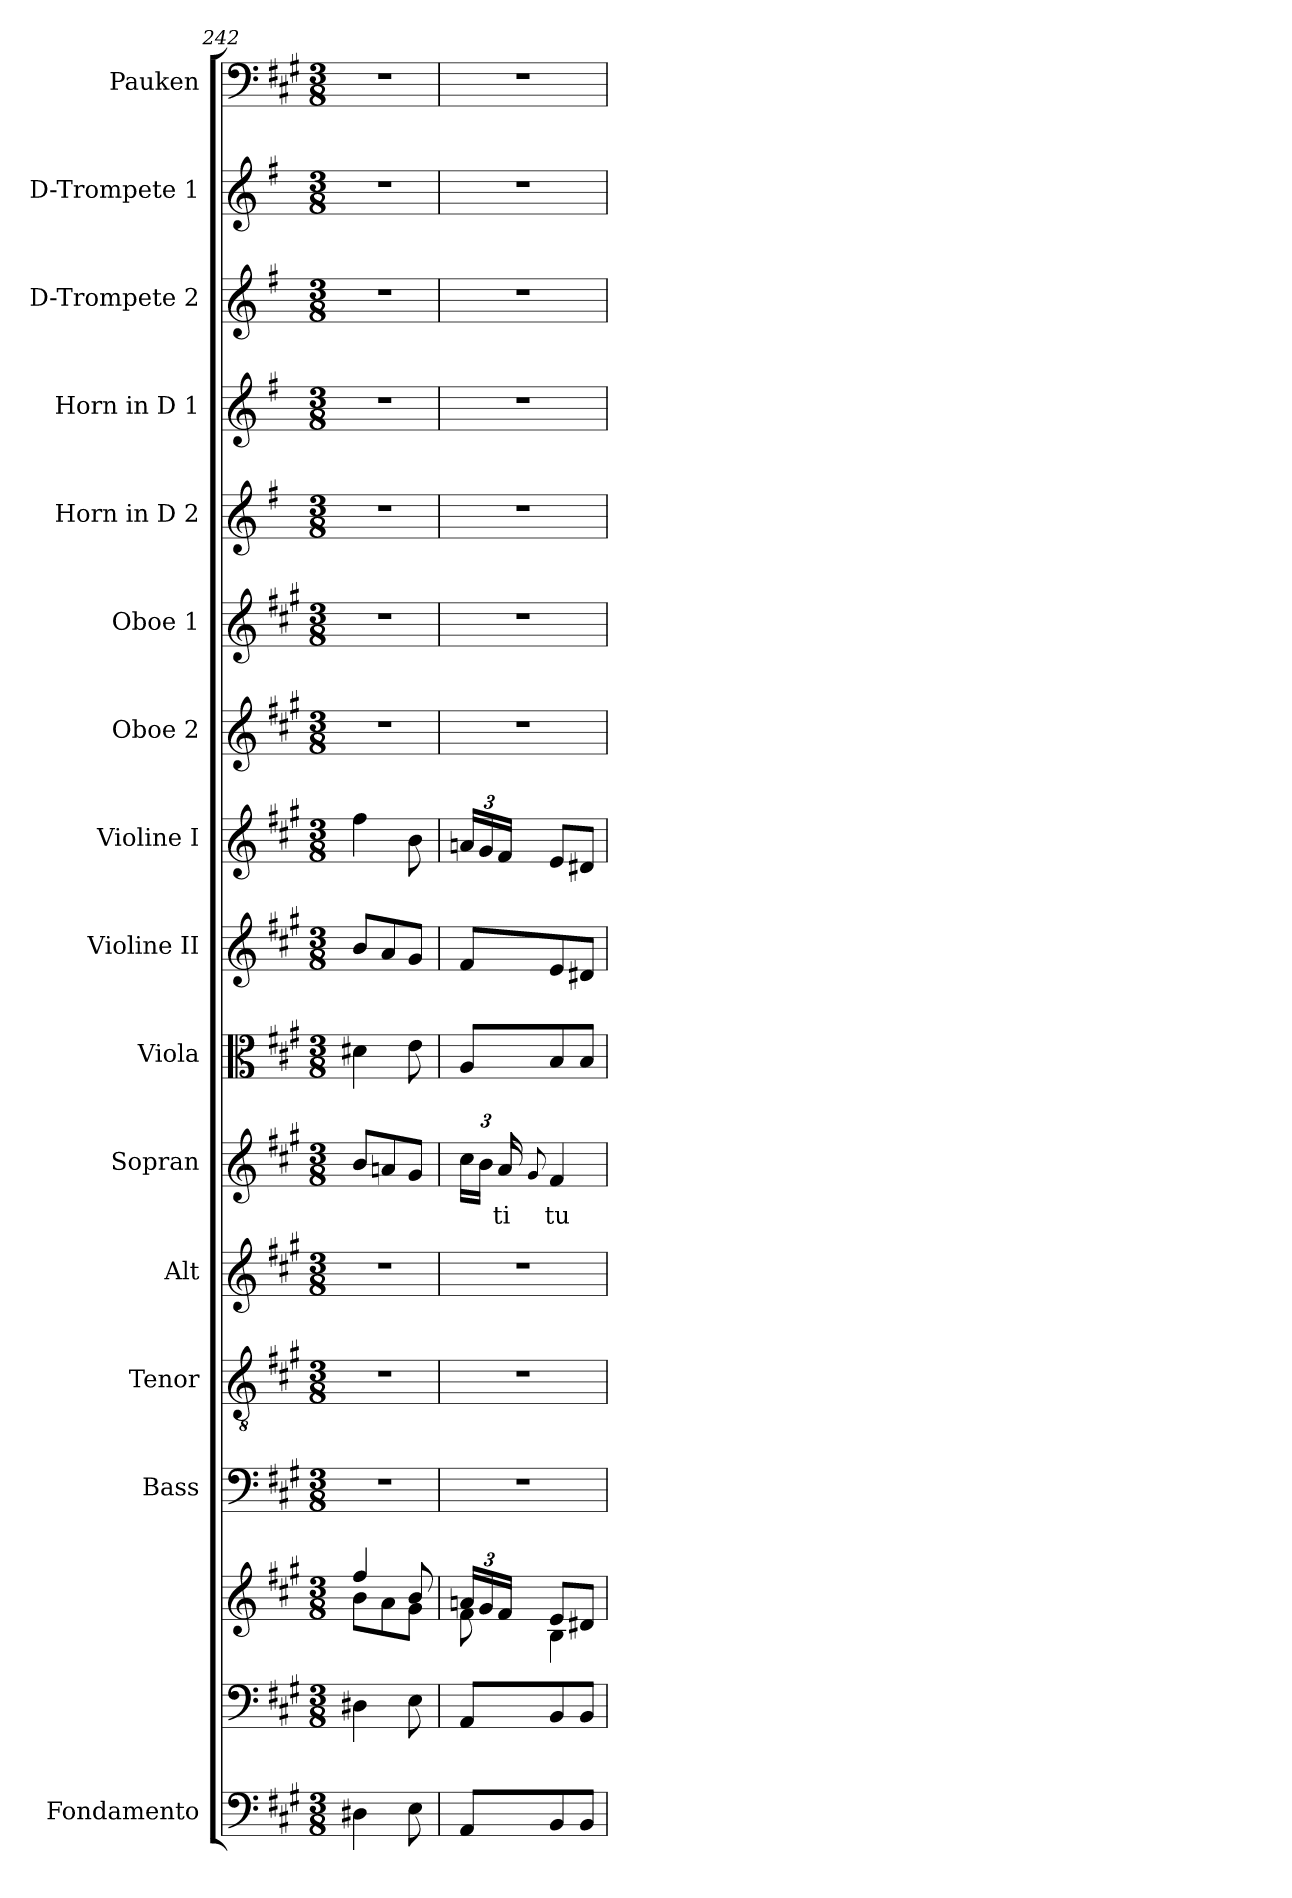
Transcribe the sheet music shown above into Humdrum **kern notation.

**kern	**kern	**kern	**kern	**kern	**kern	**kern	**text	**kern	**kern	**kern	**kern	**kern	**kern	**kern	**kern	**kern	**kern
*part16	*part15	*part15	*part14	*part13	*part12	*part11	*part11	*part10	*part9	*part8	*part7	*part6	*part5	*part4	*part3	*part2	*part1
*staff17	*staff16	*staff15	*staff14	*staff13	*staff12	*staff11	*staff11	*staff10	*staff9	*staff8	*staff7	*staff6	*staff5	*staff4	*staff3	*staff2	*staff1
*I"Fondamento	*	*	*I"Bass	*I"Tenor	*I"Alt	*I"Sopran	*	*I"Viola	*I"Violine II	*I"Violine I	*I"Oboe 2	*I"Oboe 1	*I"Horn in D 2	*I"Horn in D 1	*I"D-Trompete 2	*I"D-Trompete 1	*I"Pauken
*I'F.	*	*	*I'B.	*I'T.	*I'A.	*I'S.	*	*I'Vla.	*I'Vl. II	*I'Vl. I	*I'Ob. 2	*I'Ob. 1	*	*	*I'D Trp. 2	*I'D Trp. 1	*I'Pk.
*clefF4	*clefF4	*clefG2	*clefF4	*clefGv2	*clefG2	*clefG2	*	*clefC3	*clefG2	*clefG2	*clefG2	*clefG2	*clefG2	*clefG2	*clefG2	*clefG2	*clefF4
*ITrd7c12	*	*	*	*	*	*	*	*	*	*	*	*	*ITrd6c10	*ITrd6c10	*ITrd-1c-2	*ITrd-1c-2	*
*k[f#c#g#]	*k[f#c#g#]	*k[f#c#g#]	*k[f#c#g#]	*k[f#c#g#]	*k[f#c#g#]	*k[f#c#g#]	*	*k[f#c#g#]	*k[f#c#g#]	*k[f#c#g#]	*k[f#c#g#]	*k[f#c#g#]	*k[f#c#g#]	*k[f#c#g#]	*k[f#c#g#]	*k[f#c#g#]	*k[f#c#g#]
*A:	*A:	*A:	*A:	*A:	*A:	*A:	*	*A:	*A:	*A:	*A:	*A:	*A:	*A:	*A:	*A:	*A:
*M3/8	*M3/8	*M3/8	*M3/8	*M3/8	*M3/8	*M3/8	*	*M3/8	*M3/8	*M3/8	*M3/8	*M3/8	*M3/8	*M3/8	*M3/8	*M3/8	*M3/8
=242	=242	=242	=242	=242	=242	=242	=242	=242	=242	=242	=242	=242	=242	=242	=242	=242	=242
*	*	*^	*	*	*	*	*	*	*	*	*	*	*	*	*	*	*
4DD#X\	4D#X\	4ff#/	8b\L	4.r	4.r	4.r	8b/L	.	4d#X\	8b/L	4ff#\	4.r	4.r	4.r	4.r	4.r	4.r	4.r
.	.	.	8a\	.	.	.	8an/	.	.	8a/	.	.	.	.	.	.	.	.
8EE\	8E\	8b/	8g#\J	.	.	.	8g#/J	.	8e\	8g#/J	8b\	.	.	.	.	.	.	.
=243	=243	=243	=243	=243	=243	=243	=243	=243	=243	=243	=243	=243	=243	=243	=243	=243	=243	=243
*	*	*Xbrackettup	*	*	*	*	*Xbrackettup	*	*	*	*Xbrackettup	*	*	*	*	*	*	*
8AAA/L	8AA/L	24an/LL	8f#\	4.r	4.r	4.r	24cc#\LL	.	8A/L	8f#/L	24an/LL	4.r	4.r	4.r	4.r	4.r	4.r	4.r
.	.	24g#/	.	.	.	.	24b\JJ	.	.	.	24g#/	.	.	.	.	.	.	.
!	!	!	!	!	!	!	!	!LO:LY:b	!	!	!	!	!	!	!	!	!	!
.	.	24f#/JJ	.	.	.	.	24a/	-ti	.	.	24f#/JJ	.	.	.	.	.	.	.
.	.	.	.	.	.	.	8qqg#/	.	.	.	.	.	.	.	.	.	.	.
!	!	!	!	!	!	!	!	!LO:LY:b	!	!	!	!	!	!	!	!	!	!
8BBB/	8BB/	8e/L	4B\	.	.	.	4f#/	tu-	8B/	8e/	8e/L	.	.	.	.	.	.	.
8BBB/J	8BB/J	8d#X/J	.	.	.	.	.	.	8B/J	8d#X/J	8d#X/J	.	.	.	.	.	.	.
*	*	*v	*v	*	*	*	*	*	*	*	*	*	*	*	*	*	*	*
=	=	=	=	=	=	=	=	=	=	=	=	=	=	=	=	=	=
*-	*-	*-	*-	*-	*-	*-	*-	*-	*-	*-	*-	*-	*-	*-	*-	*-	*-
